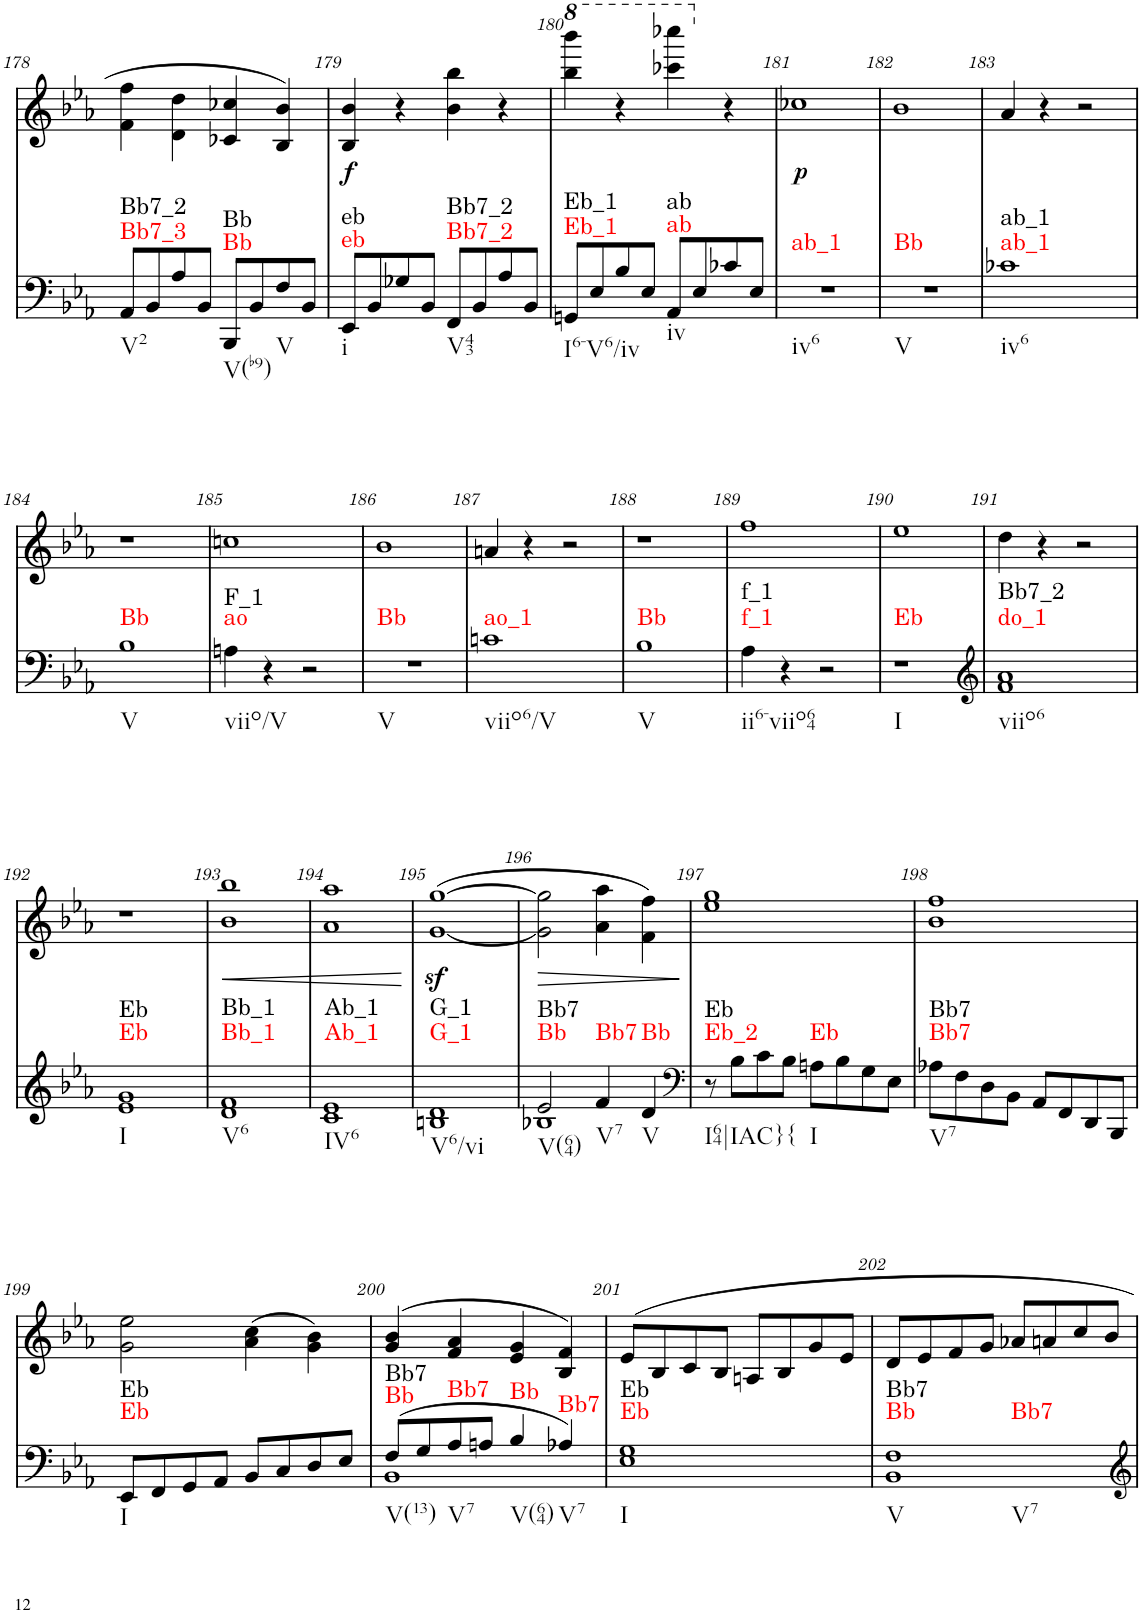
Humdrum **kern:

**kern	**harte	**kern	**text	**dynam
*part2	*part2	*part1	*part1	*part1
*staff2	*	*staff1	*staff1	*staff1
*I"piano	*	*I"piano	*	*
*I'Pno	*	*I'Pno	*	*
!!LO:PB:g=z
*clefF4	*	*clefG2	*	*
*k[b-e-a-]	*	*k[b-e-a-]	*	*
*E-:	*	*E-:	*	*
*M2/2	*	*M2/2	*	*
*met(c|)	*	*met(c|)	*	*
=178	=178	=178	=178	=178
!	!LO:H:n=1:kt=Bb7_3	!	!	!
!	!LO:H:n=2:kt=Bb7_2	!	!	!
8AA-/L	N N	4f\ 4ff\	.	.
8BB-/	.	.	.	.
8A-/	.	4d\ 4dd\	.	.
8BB-/J	.	.	.	.
!	!LO:H:n=1:kt=Bb	!	!	!
!	!LO:H:n=2:kt=Bb	!	!	!
8BBB-/L	N N	4c-X/ 4cc-X/	.	.
8BB-/	.	.	.	.
8F/	.	4B-/ 4b-/	.	.
8BB-/J	.	.	.	.
=179	=179	=179	=179	=179
!	!LO:H:n=1:kt=eb	!	!LO:LY:b	!
!	!LO:H:n=2:kt=eb	!	!	!
8EE-/L	N N	4B-/ 4b-/	.	.
8BB-/	.	.	.	.
8G-X/	.	4r	.	.
8BB-/J	.	.	.	.
!	!LO:H:n=1:kt=Bb7_2	!	!	!
!	!LO:H:n=2:kt=Bb7_2	!	!	!
8FF/L	N N	4b-\ 4bb-\	.	.
8BB-/	.	.	.	.
8A-/	.	4r	.	.
8BB-/J	.	.	.	.
=180	=180	=180	=180	=180
*	*	*8va	*	*
!	!LO:H:n=1:kt=Eb_1	!	!	!
!	!LO:H:n=2:kt=Eb_1	!	!	!
8GGn/L	N N	4bbb-\ 4bbbb-\	.	.
8E-/	.	.	.	.
8B-/	.	4r	.	.
8E-/J	.	.	.	.
!	!LO:H:n=1:kt=ab	!	!	!
!	!LO:H:n=2:kt=ab	!	!	!
8AA-/L	N N	4cccc-X\ 4ccccc-X\	.	.
8E-/	.	.	.	.
*	*	*X8va	*	*
8c-X/	.	4r	.	.
8E-/J	.	.	.	.
=181	=181	=181	=181	=181
!	!LO:H:kt=ab_1	!	!LO:LY:b	!
1r	N	1cc-X	.	.
=182	=182	=182	=182	=182
!	!LO:H:kt=Bb	!	!	!
1r	N	1b-	.	.
=183	=183	=183	=183	=183
!	!LO:H:n=1:kt=ab_1	!	!	!
!	!LO:H:n=2:kt=ab_1	!	!	!
1c-X	N N	4a-/	.	.
.	.	4r	.	.
.	.	2r	.	.
!!LO:LB:g=z
=184	=184	=184	=184	=184
!	!LO:H:kt=Bb	!	!	!
1B-	N	1r	.	.
=185	=185	=185	=185	=185
!	!LO:H:n=1:kt=ao	!	!	!
!	!LO:H:n=2:kt=F_1	!	!	!
4An\	N N	1ccn	.	.
4r	.	.	.	.
2r	.	.	.	.
=186	=186	=186	=186	=186
!	!LO:H:kt=Bb	!	!	!
1r	N	1b-	.	.
=187	=187	=187	=187	=187
!	!LO:H:kt=ao_1	!	!	!
1cn	N	4an/	.	.
.	.	4r	.	.
.	.	2r	.	.
=188	=188	=188	=188	=188
!	!LO:H:kt=Bb	!	!	!
1B-	N	1r	.	.
=189	=189	=189	=189	=189
!	!LO:H:n=1:kt=f_1	!	!	!
!	!LO:H:n=2:kt=f_1	!	!	!
4A-\	N N	1ff	.	.
4r	.	.	.	.
2r	.	.	.	.
=190	=190	=190	=190	=190
!	!LO:H:kt=Eb	!	!	!
1r	N	1ee-	.	.
=191	=191	=191	=191	=191
*clefG2	*	*	*	*
!	!LO:H:n=1:kt=do_1	!	!	!
!	!LO:H:n=2:kt=Bb7_2	!	!	!
1f 1a-	N N	4dd\	.	.
.	.	4r	.	.
.	.	2r	.	.
!!LO:LB:g=z
=192	=192	=192	=192	=192
!	!LO:H:n=1:kt=Eb	!	!	!
!	!LO:H:n=2:kt=Eb	!	!	!
1e- 1g	N N	1r	.	.
=193	=193	=193	=193	=193
!	!LO:H:n=1:kt=Bb_1	!	!	!LO:HP:b
!	!LO:H:n=2:kt=Bb_1	!	!	!
1d 1f	N N	1b- 1bb-	.	<
=194	=194	=194	=194	=194
!	!LO:H:n=1:kt=Ab_1	!	!	!
!	!LO:H:n=2:kt=Ab_1	!	!	!
1c 1e-	N N	1a- 1aa-	.	.
.	.	.	.	[
=195	=195	=195	=195	=195
!	!LO:H:n=1:kt=G_1	!	!	!
!	!LO:H:n=2:kt=G_1	!	!	!
1Bn 1d	N N	([1gz< [1ggz<	.	.
=196	=196	=196	=196	=196
*^	*	*	*	*
!	!	!LO:H:n=1:kt=Bb	!	!	!LO:HP:b
!	!	!LO:H:n=2:kt=Bb7	!	!	!
2e-/	1B-X	N N	2g\] 2gg\]	.	>
!	!	!LO:H:kt=Bb7	!	!	!
4f/	.	N	4a-\ 4aa-\	.	.
!	!	!LO:H:kt=Bb	!	!	!
4d/	.	N	4f\ 4ff\)	.	.
*v	*v	*	*	*	*
.	.	.	.	]
=197	=197	=197	=197	=197
*clefF4	*	*	*	*
!	!LO:H:n=1:kt=Eb_2	!	!	!
!	!LO:H:n=2:kt=Eb	!	!	!
8r	N N	1ee- 1gg	.	.
8B-\L	.	.	.	.
8c\	.	.	.	.
8B-\J	.	.	.	.
!	!LO:H:kt=Eb	!	!	!
8An\L	N	.	.	.
8B-\	.	.	.	.
8G\	.	.	.	.
8E-\J	.	.	.	.
=198	=198	=198	=198	=198
!	!LO:H:n=1:kt=Bb7	!	!	!
!	!LO:H:n=2:kt=Bb7	!	!	!
8A-X\L	N N	1b- 1ff	.	.
8F\	.	.	.	.
8D\	.	.	.	.
8BB-\J	.	.	.	.
8AA-/L	.	.	.	.
8FF/	.	.	.	.
8DD/	.	.	.	.
8BBB-/J	.	.	.	.
!!LO:LB:g=z
=199	=199	=199	=199	=199
!	!LO:H:n=1:kt=Eb	!	!	!
!	!LO:H:n=2:kt=Eb	!	!	!
8EE-/L	N N	2g\ 2ee-\	.	.
8FF/	.	.	.	.
8GG/	.	.	.	.
8AA-/J	.	.	.	.
8BB-/L	.	(4a-\ 4cc\	.	.
8C/	.	.	.	.
8D/	.	4g\ 4b-\)	.	.
8E-/J	.	.	.	.
=200	=200	=200	=200	=200
*^	*	*	*	*
!	!	!LO:H:n=1:kt=Bb	!	!	!
!	!	!LO:H:n=2:kt=Bb7	!	!	!
(8F/L	1BB-	N N	(>4g/ 4b-/	.	.
8G/	.	.	.	.	.
!	!	!LO:H:kt=Bb7	!	!	!
8A-/	.	N	4f/ 4a-/	.	.
8An/J	.	.	.	.	.
!	!	!LO:H:kt=Bb	!	!	!
4B-/	.	N	4e-/ 4g/	.	.
!	!	!LO:H:kt=Bb7	!	!	!
4A-X/)	.	N	4B-/ 4f/)	.	.
*v	*v	*	*	*	*
=201	=201	=201	=201	=201
!	!LO:H:n=1:kt=Eb	!	!	!
!	!LO:H:n=2:kt=Eb	!	!	!
1E- 1G	N N	8e-/L	.	.
.	.	8B-/	.	.
.	.	8c/	.	.
.	.	8B-/J	.	.
.	.	8An/L	.	.
.	.	8B-/	.	.
.	.	8g/	.	.
.	.	8e-/J	.	.
=202	=202	=202	=202	=202
!	!LO:H:n=1:kt=Bb	!	!	!
!	!LO:H:n=2:kt=Bb7	!	!	!
!	!LO:H:n=3:kt=Bb7	!	!	!
1BB- 1F	N N N	8d/L	.	.
.	.	8e-/	.	.
.	.	8f/	.	.
.	.	8g/J	.	.
.	.	8a-X/L	.	.
.	.	8an/	.	.
.	.	8cc/	.	.
.	.	8b-/J	.	.
=	=	=	=	=
*-	*-	*-	*-	*-
